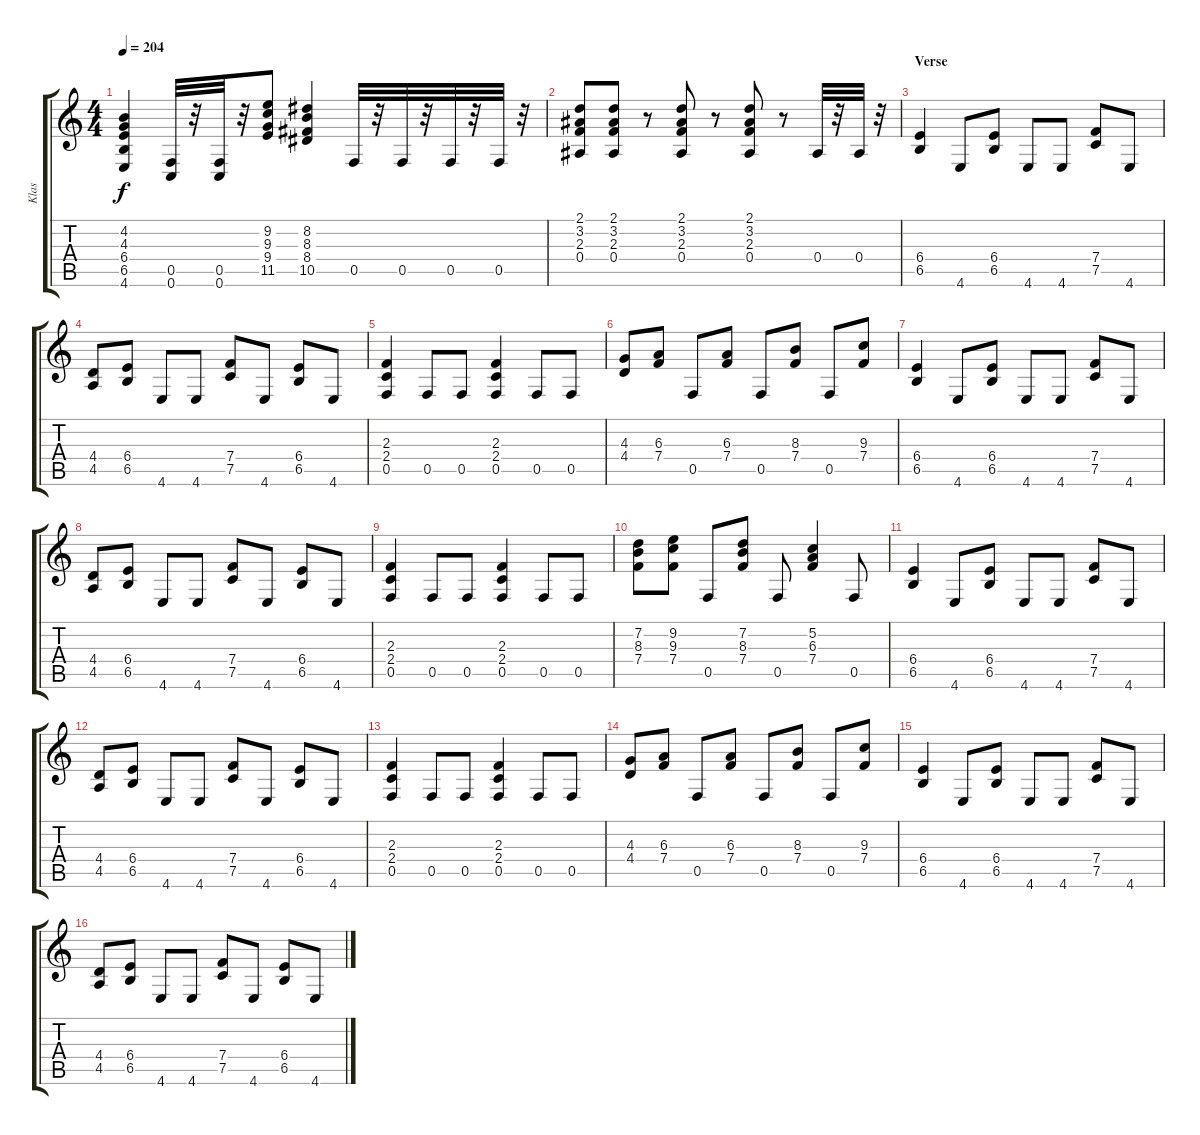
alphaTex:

\track ("Klas" "Klas") {instrument overdrivenguitar}
\staff {score tabs}
\tuning (C4 G3 Eb3 Bb2 F2 C2) {hide}
\ts (4 4)
\tempo 204
\clef g2
\ks c
(4.2 4.3 6.4 6.5 4.6).4{dy f} (0.5 0.6).32 r.32 (0.5 0.6).32 r.32 (9.2 9.3 9.4 11.5).8 (8.2 8.3 8.4 10.5).4 0.5.32 r.32 0.5.32 r.32 0.5.32 r.32 0.5.32 r.32 |
(2.1 3.2 2.3 0.4).8 (2.1 3.2 2.3 0.4).8 r.8 (2.1 3.2 2.3 0.4).8 r.8 (2.1 3.2 2.3 0.4).8 r.8 0.4.32 r.32 0.4.32 r.32 |
\section ("" "Verse")
(6.4 6.5).4 4.6.8 (6.4 6.5).8 4.6.8 4.6.8 (7.4 7.5).8 4.6.8 |
(4.4 4.5).8 (6.4 6.5).8 4.6.8 4.6.8 (7.4 7.5).8 4.6.8 (6.4 6.5).8 4.6.8 |
(2.3 2.4 0.5).4 0.5.8 0.5.8 (2.3 2.4 0.5).4 0.5.8 0.5.8 |
(4.3 4.4).8 (6.3 7.4).8 0.5.8 (6.3 7.4).8 0.5.8 (8.3 7.4).8 0.5.8 (9.3 7.4).8 |
(6.4 6.5).4 4.6.8 (6.4 6.5).8 4.6.8 4.6.8 (7.4 7.5).8 4.6.8 |
(4.4 4.5).8 (6.4 6.5).8 4.6.8 4.6.8 (7.4 7.5).8 4.6.8 (6.4 6.5).8 4.6.8 |
(2.3 2.4 0.5).4 0.5.8 0.5.8 (2.3 2.4 0.5).4 0.5.8 0.5.8 |
(7.2 8.3 7.4).8 (9.2 9.3 7.4).8 0.5.8 (7.2 8.3 7.4).8 0.5.8 (5.2 6.3 7.4).4 0.5.8 |
(6.4 6.5).4 4.6.8 (6.4 6.5).8 4.6.8 4.6.8 (7.4 7.5).8 4.6.8 |
(4.4 4.5).8 (6.4 6.5).8 4.6.8 4.6.8 (7.4 7.5).8 4.6.8 (6.4 6.5).8 4.6.8 |
(2.3 2.4 0.5).4 0.5.8 0.5.8 (2.3 2.4 0.5).4 0.5.8 0.5.8 |
(4.3 4.4).8 (6.3 7.4).8 0.5.8 (6.3 7.4).8 0.5.8 (8.3 7.4).8 0.5.8 (9.3 7.4).8 |
(6.4 6.5).4 4.6.8 (6.4 6.5).8 4.6.8 4.6.8 (7.4 7.5).8 4.6.8 |
(4.4 4.5).8 (6.4 6.5).8 4.6.8 4.6.8 (7.4 7.5).8 4.6.8 (6.4 6.5).8 4.6.8
